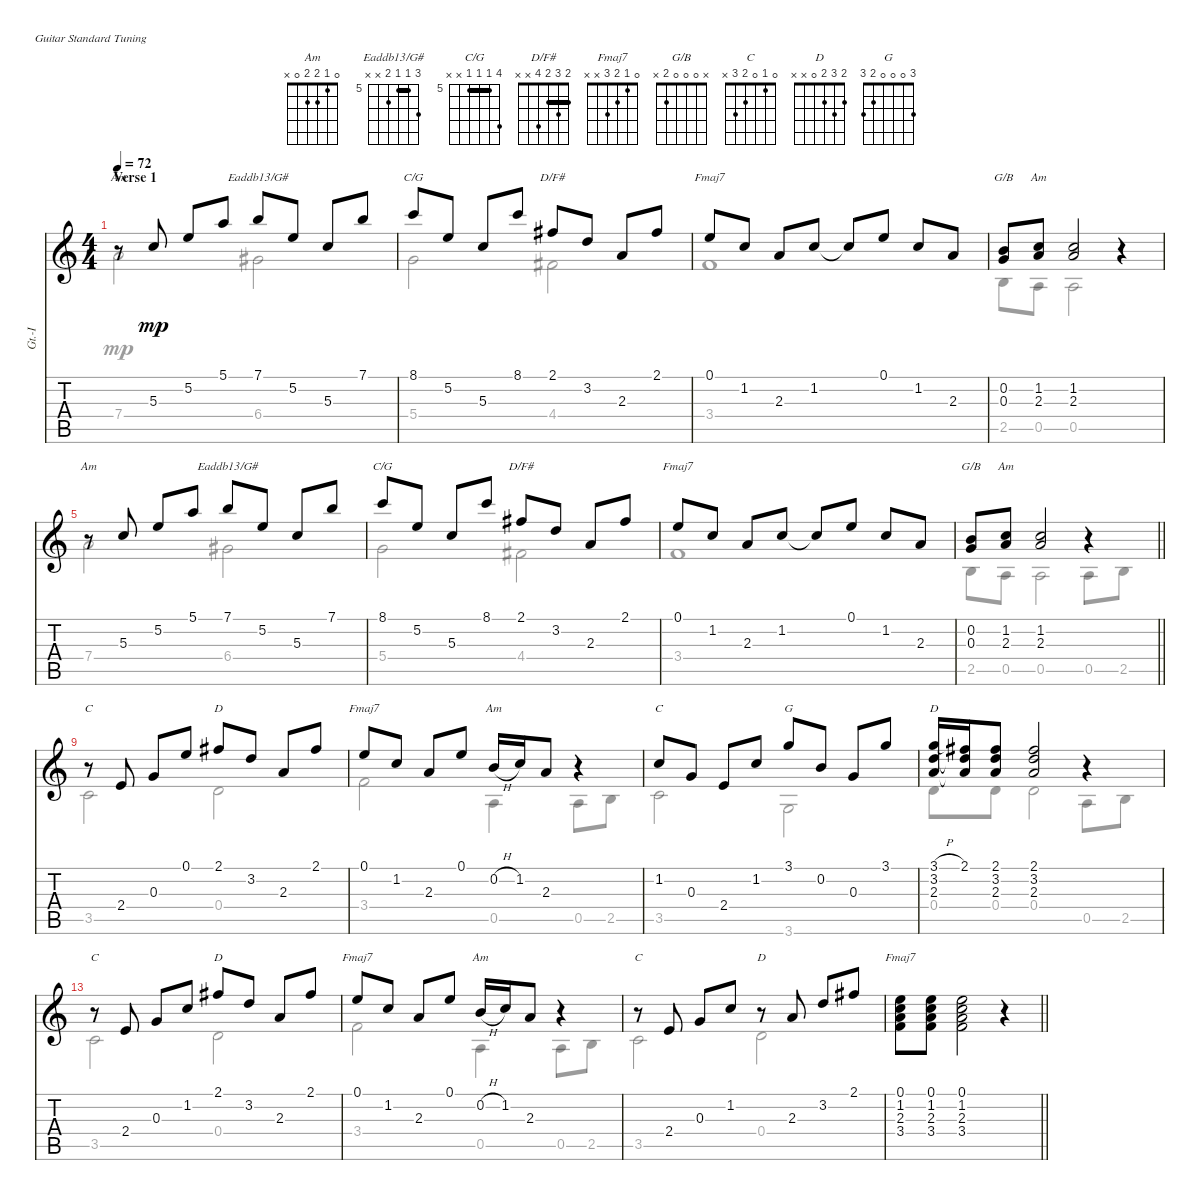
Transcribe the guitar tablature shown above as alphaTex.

\defaultSystemsLayout 4
\bracketExtendMode nobrackets
\defaultBarNumberDisplay FirstOfSystem
\track ("Rhythm I - J. Page - Acoustic" "Gt.-I") {instrument acousticguitarsteel}
\staff {score tabs}
\tuning (E4 B3 G3 D3 A2 E2)
\chord ("Am" 5 5 5 7 x x) {firstfret 5 barre (5 5)}
\chord ("Eaddb13/G#" 7 5 5 6 x x) {firstfret 5 barre 5}
\chord ("C/G" 8 5 5 5 x x) {firstfret 5 barre (5 5)}
\chord ("D/F#" 2 3 2 4 x x) {barre 2}
\chord ("Fmaj7" 0 1 2 3 x x)
\chord ("G/B" x 0 0 0 2 x)
\chord ("Am" 0 1 2 2 0 x)
\chord ("C" 0 1 0 2 3 x)
\chord ("D" 2 3 2 0 x x)
\chord ("G" 3 0 0 0 2 3)
\voice
\ts (4 4)
\section ("" "Verse 1")
\tempo 72
\clef g2
\ks aminor
r.8{ch "Am" dy mp beam Up} 5.3.8{beam Up} 5.2.8{beam Up} 5.1.8{beam Up} 7.1.8{ch "Eaddb13/G#" beam Up} 5.2.8{beam Up} 5.3.8{beam Up} 7.1.8{beam Up} |
8.1.8{ch "C/G" beam Up} 5.2.8{beam Up} 5.3.8{beam Up} 8.1.8{beam Up} 2.1{acc #}.8{ch "D/F#" beam Up} 3.2.8{beam Up} 2.3.8{beam Up} 2.1{acc #}.8{beam Up} |
0.1.8{ch "Fmaj7" beam Up} 1.2.8{beam Up} 2.3.8{beam Up} 1.2.8{beam Up} 1.2{t}.8{beam Up} 0.1.8{beam Up} 1.2.8{beam Up} 2.3.8{beam Up} |
(0.3 0.2).8{ch "G/B" beam Up} (2.3 1.2).8{ch "Am" beam Up} (2.3 1.2).2{beam Up} r.4{beam Up} |
r.8{ch "Am" beam Up} 5.3.8{beam Up} 5.2.8{beam Up} 5.1.8{beam Up} 7.1.8{ch "Eaddb13/G#" beam Up} 5.2.8{beam Up} 5.3.8{beam Up} 7.1.8{beam Up} |
8.1.8{ch "C/G" beam Up} 5.2.8{beam Up} 5.3.8{beam Up} 8.1.8{beam Up} 2.1{acc #}.8{ch "D/F#" beam Up} 3.2.8{beam Up} 2.3.8{beam Up} 2.1{acc #}.8{beam Up} |
0.1.8{ch "Fmaj7" beam Up} 1.2.8{beam Up} 2.3.8{beam Up} 1.2.8{beam Up} 1.2{t}.8{beam Up} 0.1.8{beam Up} 1.2.8{beam Up} 2.3.8{beam Up} |
\barLineRight lightlight
(0.3 0.2).8{ch "G/B" beam Up} (2.3 1.2).8{ch "Am" beam Up} (2.3 1.2).2{beam Up} r.4{beam Up} |
r.8{ch "C" beam Up} 2.4.8{beam Up} 0.3.8{beam Up} 0.1.8{beam Up} 2.1{acc #}.8{ch "D" beam Up} 3.2.8{beam Up} 2.3.8{beam Up} 2.1{acc #}.8{beam Up} |
0.1.8{ch "Fmaj7" beam Up} 1.2.8{beam Up} 2.3.8{beam Up} 0.1.8{beam Up} 0.2{h}.16{ch "Am" beam Up} 1.2.16{beam Up} 2.3.8{beam Up} r.4{beam Up} |
1.2.8{ch "C" beam Up} 0.3.8{beam Up} 2.4.8{beam Up} 1.2.8{beam Up} 3.1.8{ch "G" beam Up} 0.2.8{beam Up} 0.3.8{beam Up} 3.1.8{beam Up} |
(3.1{h} 3.2 2.3).16{ch "D" beam Up} (2.1{acc #} 2.3{t} 3.2{t}).16{beam Up} (2.1{acc #} 3.2 2.3).8{beam Up} (2.3 3.2 2.1{acc #}).2{beam Up} r.4{beam Up} |
r.8{ch "C" beam Up} 2.4.8{beam Up} 0.3.8{beam Up} 1.2.8{beam Up} 2.1{acc #}.8{ch "D" beam Up} 3.2.8{beam Up} 2.3.8{beam Up} 2.1{acc #}.8{beam Up} |
0.1.8{ch "Fmaj7" beam Up} 1.2.8{beam Up} 2.3.8{beam Up} 0.1.8{beam Up} 0.2{h}.16{ch "Am" beam Up} 1.2.16{beam Up} 2.3.8{beam Up} r.4{beam Up} |
r.8{ch "C" beam Up} 2.4.8{beam Up} 0.3.8{beam Up} 1.2.8{beam Up} r.8{ch "D" beam Up} 2.3.8{beam Up} 3.2.8{beam Up} 2.1{acc #}.8{beam Up} |
\barLineRight lightlight
(3.4 2.3 1.2 0.1).8{ch "Fmaj7" beam Down} (3.4 2.3 1.2 0.1).8{beam Down} (3.4 2.3 1.2 0.1).2{beam Down} r.4{beam Down}
\voice
\clef g2
\ottava regular
\simile none
\ks aminor
7.4.2{dy mp beam Down} 6.4{acc #}.2{beam Down} |
5.4.2{beam Down} 4.4{acc #}.2{beam Down} |
3.4.1{beam Down} |
2.5.8{beam Down} 0.5.8{beam Down} 0.5.2{beam Down} r.4{beam Down} |
7.4.2{beam Down} 6.4{acc #}.2{beam Down} |
5.4.2{beam Down} 4.4{acc #}.2{beam Down} |
3.4.1{beam Down} |
\barLineRight lightlight
2.5.8{beam Down} 0.5.8{beam Down} 0.5.2{beam Down} 0.5.8{beam Down} 2.5.8{beam Down} |
3.5.2{beam Down} 0.4.2{beam Down} |
3.4.2{beam Down} 0.5.4{beam Down} 0.5.8{beam Down} 2.5.8{beam Down} |
3.5.2{beam Down} 3.6.2{beam Down} |
0.4.8{beam Down} 0.4.8{beam Down} 0.4.2{beam Down} 0.5.8{beam Down} 2.5.8{beam Down} |
3.5.2{beam Down} 0.4.2{beam Down} |
3.4.2{beam Down} 0.5.4{beam Down} 0.5.8{beam Down} 2.5.8{beam Down} |
3.5.2{beam Down} 0.4.2{beam Down} |
\barLineRight lightlight
